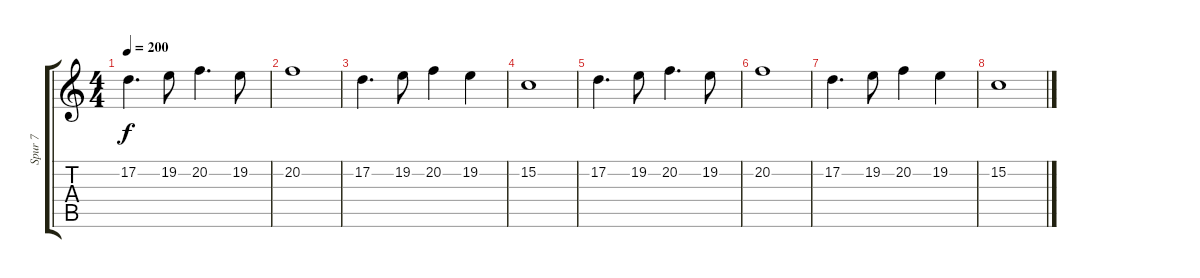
\track ("Spur 7" "Spur 7") {instrument viola}
\staff {score tabs}
\tuning (D4 A3 F3 C3 G2 D2) {hide}
\ts (4 4)
\tempo 200
\clef g2
\ks c
17.2.4{d dy f} 19.2.8 20.2.4{d} 19.2.8 |
20.2.1 |
17.2.4{d} 19.2.8 20.2.4 19.2.4 |
15.2.1 |
17.2.4{d} 19.2.8 20.2.4{d} 19.2.8 |
20.2.1 |
17.2.4{d} 19.2.8 20.2.4 19.2.4 |
15.2.1
